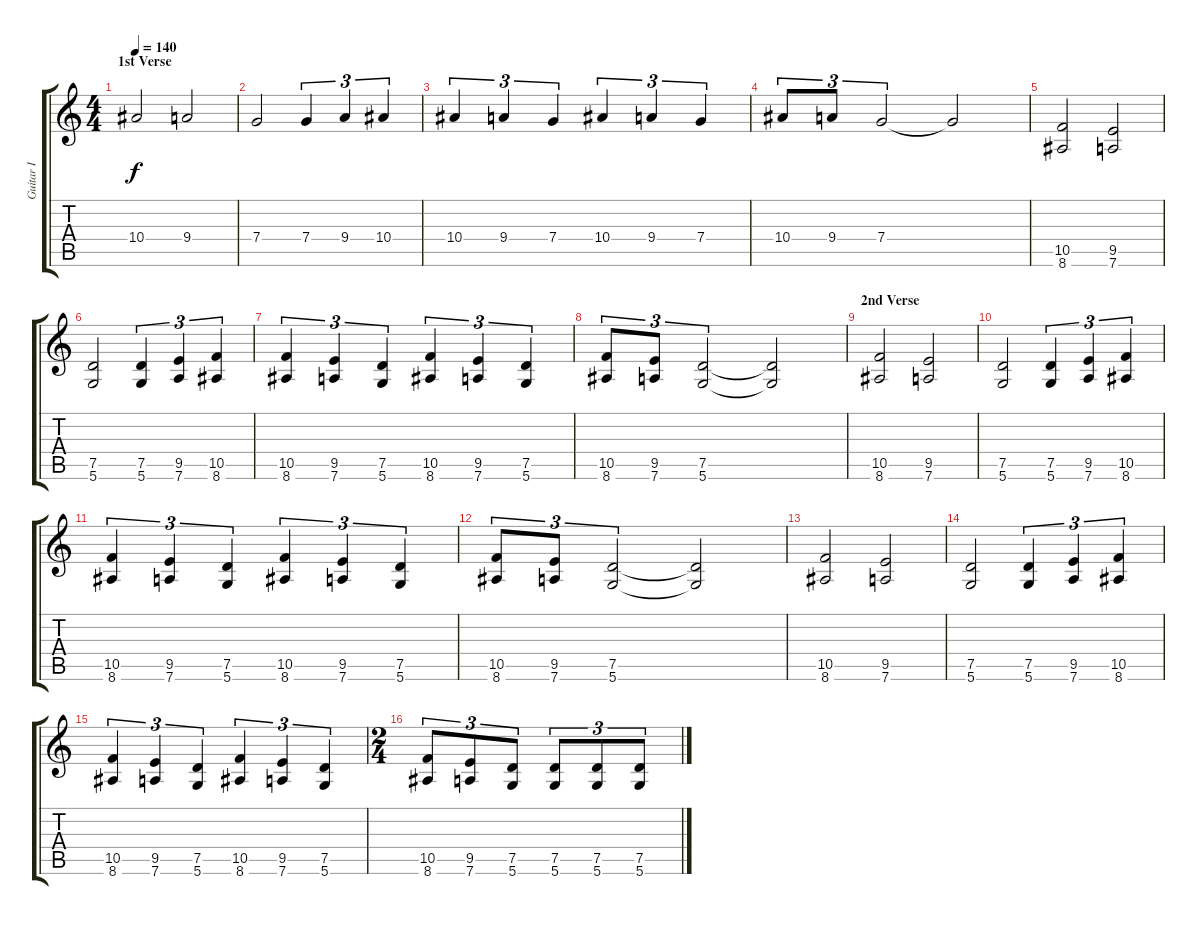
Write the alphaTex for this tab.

\track ("Guitar I" "Guitar I") {instrument distortionguitar}
\staff {score tabs}
\tuning (D4 A3 F3 C3 G2 D2) {hide}
\ts (4 4)
\section ("" "1st Verse")
\tempo 140
\clef g2
\ks c
10.4.2{dy f} 9.4.2 |
7.4.2 7.4.4{tu (3 2)} 9.4.4{tu (3 2)} 10.4.4{tu (3 2)} |
10.4.4{tu (3 2)} 9.4.4{tu (3 2)} 7.4.4{tu (3 2)} 10.4.4{tu (3 2)} 9.4.4{tu (3 2)} 7.4.4{tu (3 2)} |
10.4.8{tu (3 2)} 9.4.8{tu (3 2)} 7.4.2{tu (3 2)} 7.4{t}.2 |
(10.5 8.6).2 (9.5 7.6).2 |
(7.5 5.6).2 (7.5 5.6).4{tu (3 2)} (9.5 7.6).4{tu (3 2)} (10.5 8.6).4{tu (3 2)} |
(10.5 8.6).4{tu (3 2)} (9.5 7.6).4{tu (3 2)} (7.5 5.6).4{tu (3 2)} (10.5 8.6).4{tu (3 2)} (9.5 7.6).4{tu (3 2)} (7.5 5.6).4{tu (3 2)} |
(10.5 8.6).8{tu (3 2)} (9.5 7.6).8{tu (3 2)} (7.5 5.6).2{tu (3 2)} (7.5{t} 5.6{t}).2 |
\section ("" "2nd Verse")
(10.5 8.6).2 (9.5 7.6).2 |
(7.5 5.6).2 (7.5 5.6).4{tu (3 2)} (9.5 7.6).4{tu (3 2)} (10.5 8.6).4{tu (3 2)} |
(10.5 8.6).4{tu (3 2)} (9.5 7.6).4{tu (3 2)} (7.5 5.6).4{tu (3 2)} (10.5 8.6).4{tu (3 2)} (9.5 7.6).4{tu (3 2)} (7.5 5.6).4{tu (3 2)} |
(10.5 8.6).8{tu (3 2)} (9.5 7.6).8{tu (3 2)} (7.5 5.6).2{tu (3 2)} (7.5{t} 5.6{t}).2 |
(10.5 8.6).2 (9.5 7.6).2 |
(7.5 5.6).2 (7.5 5.6).4{tu (3 2)} (9.5 7.6).4{tu (3 2)} (10.5 8.6).4{tu (3 2)} |
(10.5 8.6).4{tu (3 2)} (9.5 7.6).4{tu (3 2)} (7.5 5.6).4{tu (3 2)} (10.5 8.6).4{tu (3 2)} (9.5 7.6).4{tu (3 2)} (7.5 5.6).4{tu (3 2)} |
\ts (2 4)
(10.5 8.6).8{tu (3 2)} (9.5 7.6).8{tu (3 2)} (7.5 5.6).8{tu (3 2)} (7.5 5.6).8{tu (3 2)} (7.5 5.6).8{tu (3 2)} (7.5 5.6).8{tu (3 2)}
